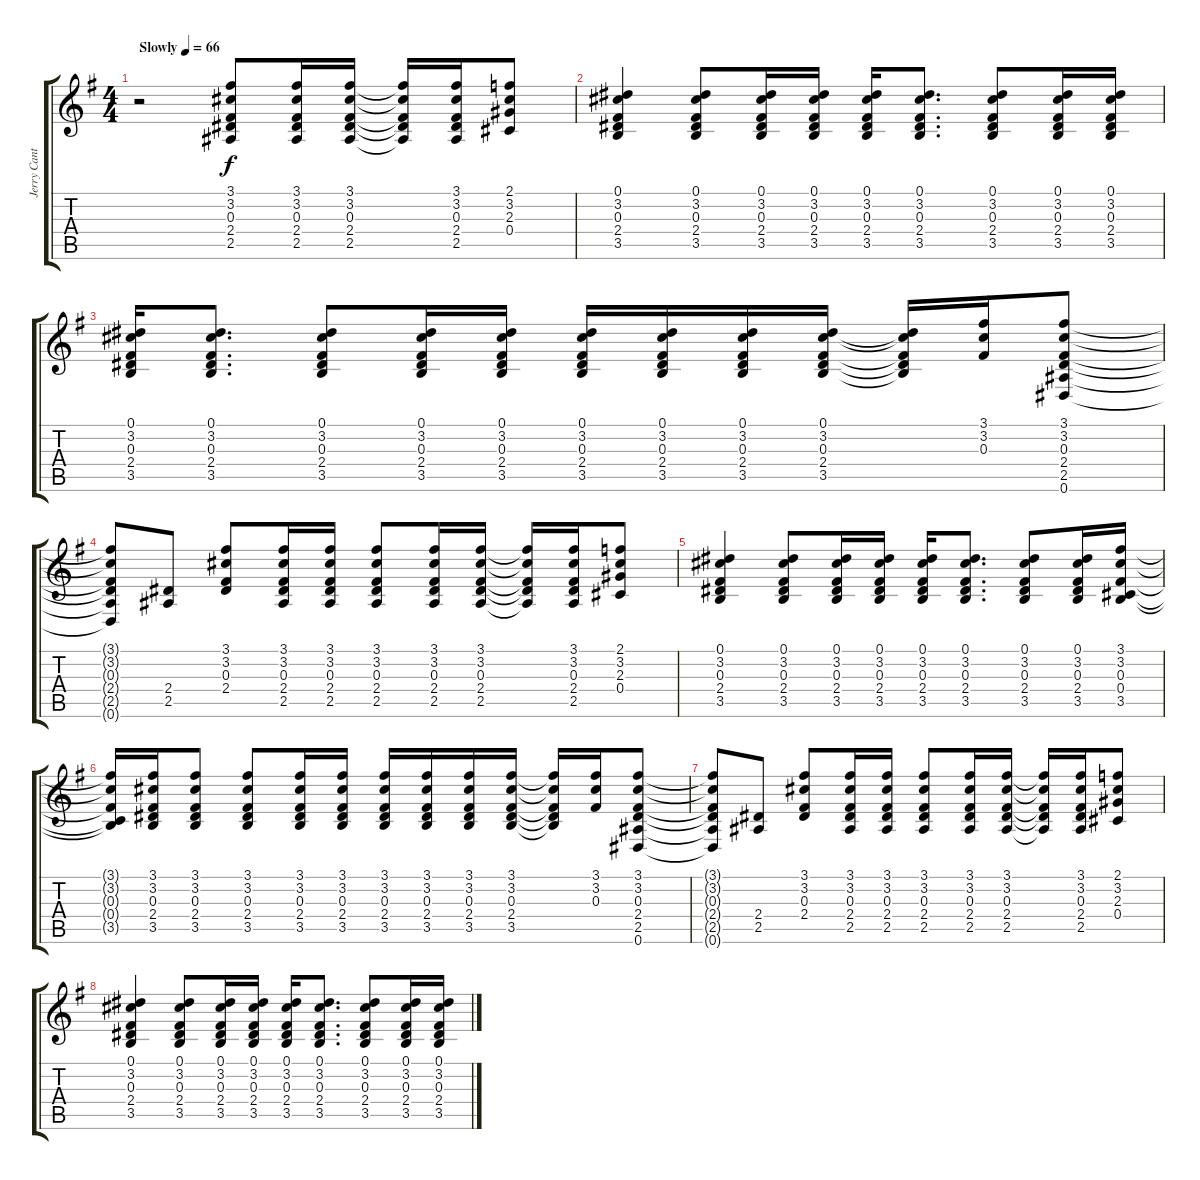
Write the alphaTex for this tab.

\track ("Jerry Cantrell - Guitar 1" "Jerry Cant") {instrument acousticguitarnylon}
\staff {score tabs}
\tuning (Eb4 Bb3 Gb3 Db3 Ab2 Eb2) {hide}
\ts (4 4)
\tempo (66 "Slowly")
\clef g2
\ks eminor
r.2{dy f instrument acousticguitarnylon} (3.1 3.2 0.3 2.4 2.5).8 (3.1 3.2 0.3 2.4 2.5).16 (3.1 3.2 0.3 2.4 2.5).16 (3.1{t} 3.2{t} 0.3{t} 2.4{t} 2.5{t}).16 (3.1 3.2 0.3 2.4 2.5).16 (2.1 3.2 2.3 0.4).8 |
(0.1 3.2 0.3 2.4 3.5).4 (0.1 3.2 0.3 2.4 3.5).8 (0.1 3.2 0.3 2.4 3.5).16 (0.1 3.2 0.3 2.4 3.5).16 (0.1 3.2 0.3 2.4 3.5).16 (0.1 3.2 0.3 2.4 3.5).8{d} (0.1 3.2 0.3 2.4 3.5).8 (0.1 3.2 0.3 2.4 3.5).16 (0.1 3.2 0.3 2.4 3.5).16 |
(0.1 3.2 0.3 2.4 3.5).16 (0.1 3.2 0.3 2.4 3.5).8{d} (0.1 3.2 0.3 2.4 3.5).8 (0.1 3.2 0.3 2.4 3.5).16 (0.1 3.2 0.3 2.4 3.5).16 (0.1 3.2 0.3 2.4 3.5).16 (0.1 3.2 0.3 2.4 3.5).16 (0.1 3.2 0.3 2.4 3.5).16 (0.1 3.2 0.3 2.4 3.5).16 (0.1{t} 3.2{t} 0.3{t} 2.4{t} 3.5{t}).16 (3.1 3.2 0.3).16 (3.1 3.2 0.3 2.4 2.5 0.6).8 |
(3.1{t} 3.2{t} 0.3{t} 2.4{t} 2.5{t} 0.6{t}).8 (2.4 2.5).8 (3.1 3.2 0.3 2.4).8 (3.1 3.2 0.3 2.4 2.5).16 (3.1 3.2 0.3 2.4 2.5).16 (3.1 3.2 0.3 2.4 2.5).8 (3.1 3.2 0.3 2.4 2.5).16 (3.1 3.2 0.3 2.4 2.5).16 (3.1{t} 3.2{t} 0.3{t} 2.4{t} 2.5{t}).16 (3.1 3.2 0.3 2.4 2.5).16 (2.1 3.2 2.3 0.4).8 |
(0.1 3.2 0.3 2.4 3.5).4 (0.1 3.2 0.3 2.4 3.5).8 (0.1 3.2 0.3 2.4 3.5).16 (0.1 3.2 0.3 2.4 3.5).16 (0.1 3.2 0.3 2.4 3.5).16 (0.1 3.2 0.3 2.4 3.5).8{d} (0.1 3.2 0.3 2.4 3.5).8 (0.1 3.2 0.3 2.4 3.5).16 (3.1 3.2 0.3 0.4 3.5).16 |
(3.1{t} 3.2{t} 0.3{t} 0.4{t} 3.5{t}).16 (3.1 3.2 0.3 2.4 3.5).16 (3.1 3.2 0.3 2.4 3.5).8 (3.1 3.2 0.3 2.4 3.5).8 (3.1 3.2 0.3 2.4 3.5).16 (3.1 3.2 0.3 2.4 3.5).16 (3.1 3.2 0.3 2.4 3.5).16 (3.1 3.2 0.3 2.4 3.5).16 (3.1 3.2 0.3 2.4 3.5).16 (3.1 3.2 0.3 2.4 3.5).16 (3.1{t} 3.2{t} 0.3{t} 2.4{t} 3.5{t}).16 (3.1 3.2 0.3).16 (3.1 3.2 0.3 2.4 2.5 0.6).8 |
(3.1{t} 3.2{t} 0.3{t} 2.4{t} 2.5{t} 0.6{t}).8 (2.4 2.5).8 (3.1 3.2 0.3 2.4).8 (3.1 3.2 0.3 2.4 2.5).16 (3.1 3.2 0.3 2.4 2.5).16 (3.1 3.2 0.3 2.4 2.5).8 (3.1 3.2 0.3 2.4 2.5).16 (3.1 3.2 0.3 2.4 2.5).16 (3.1{t} 3.2{t} 0.3{t} 2.4{t} 2.5{t}).16 (3.1 3.2 0.3 2.4 2.5).16 (2.1 3.2 2.3 0.4).8 |
(0.1 3.2 0.3 2.4 3.5).4 (0.1 3.2 0.3 2.4 3.5).8 (0.1 3.2 0.3 2.4 3.5).16 (0.1 3.2 0.3 2.4 3.5).16 (0.1 3.2 0.3 2.4 3.5).16 (0.1 3.2 0.3 2.4 3.5).8{d} (0.1 3.2 0.3 2.4 3.5).8 (0.1 3.2 0.3 2.4 3.5).16 (0.1 3.2 0.3 2.4 3.5).16
